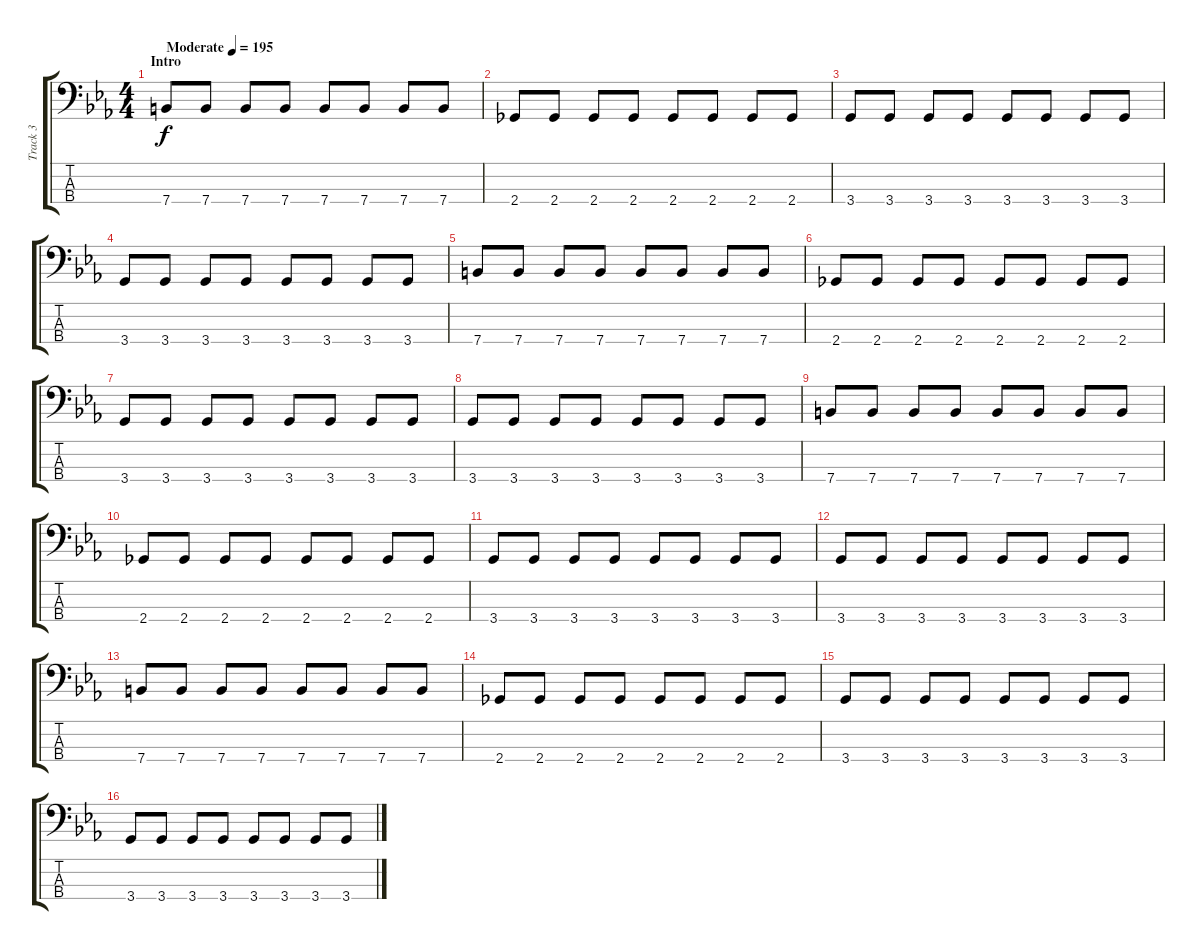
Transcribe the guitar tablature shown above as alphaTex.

\track ("Track 3" "Track 3") {instrument electricbassfinger}
\staff {score tabs}
\tuning (G2 D2 A1 E1) {hide}
\ts (4 4)
\section ("" "Intro")
\tempo (195 "Moderate")
\clef f4
\ks eb
7.4.8{dy f instrument electricbassfinger} 7.4.8 7.4.8 7.4.8 7.4.8 7.4.8 7.4.8 7.4.8 |
2.4.8 2.4.8 2.4.8 2.4.8 2.4.8 2.4.8 2.4.8 2.4.8 |
3.4.8 3.4.8 3.4.8 3.4.8 3.4.8 3.4.8 3.4.8 3.4.8 |
3.4.8 3.4.8 3.4.8 3.4.8 3.4.8 3.4.8 3.4.8 3.4.8 |
7.4.8 7.4.8 7.4.8 7.4.8 7.4.8 7.4.8 7.4.8 7.4.8 |
2.4.8 2.4.8 2.4.8 2.4.8 2.4.8 2.4.8 2.4.8 2.4.8 |
3.4.8 3.4.8 3.4.8 3.4.8 3.4.8 3.4.8 3.4.8 3.4.8 |
3.4.8 3.4.8 3.4.8 3.4.8 3.4.8 3.4.8 3.4.8 3.4.8 |
7.4.8 7.4.8 7.4.8 7.4.8 7.4.8 7.4.8 7.4.8 7.4.8 |
2.4.8 2.4.8 2.4.8 2.4.8 2.4.8 2.4.8 2.4.8 2.4.8 |
3.4.8 3.4.8 3.4.8 3.4.8 3.4.8 3.4.8 3.4.8 3.4.8 |
3.4.8 3.4.8 3.4.8 3.4.8 3.4.8 3.4.8 3.4.8 3.4.8 |
7.4.8 7.4.8 7.4.8 7.4.8 7.4.8 7.4.8 7.4.8 7.4.8 |
2.4.8 2.4.8 2.4.8 2.4.8 2.4.8 2.4.8 2.4.8 2.4.8 |
3.4.8 3.4.8 3.4.8 3.4.8 3.4.8 3.4.8 3.4.8 3.4.8 |
3.4.8 3.4.8 3.4.8 3.4.8 3.4.8 3.4.8 3.4.8 3.4.8
